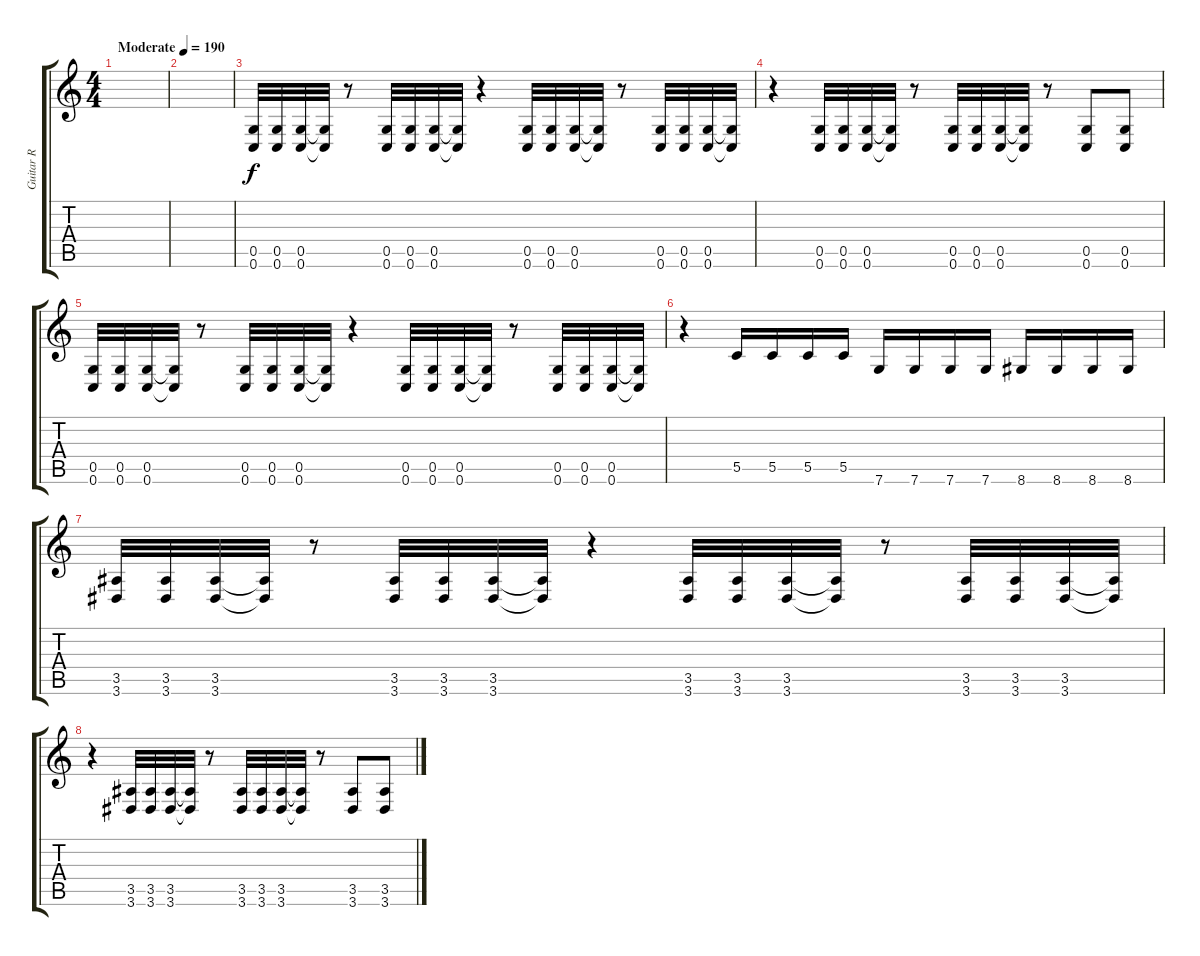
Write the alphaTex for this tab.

\track ("Guitar R" "Guitar R") {instrument distortionguitar}
\staff {score tabs}
\tuning (D4 A3 F3 C3 G2 C2) {hide}
\ts (4 4)
\tempo (190 "Moderate")
\clef g2
\ks c
|
|
(0.5 0.6).32 (0.5 0.6).32 (0.5 0.6).32 (0.5{t} 0.6{t}).32 r.8 (0.5 0.6).32 (0.5 0.6).32 (0.5 0.6).32 (0.5{t} 0.6{t}).32 r.4 (0.5 0.6).32 (0.5 0.6).32 (0.5 0.6).32 (0.5{t} 0.6{t}).32 r.8 (0.5 0.6).32 (0.5 0.6).32 (0.5 0.6).32 (0.5{t} 0.6{t}).32 |
r.4 (0.5 0.6).32 (0.5 0.6).32 (0.5 0.6).32 (0.5{t} 0.6{t}).32 r.8 (0.5 0.6).32 (0.5 0.6).32 (0.5 0.6).32 (0.5{t} 0.6{t}).32 r.8 (0.5 0.6).8 (0.5 0.6).8 |
(0.5 0.6).32 (0.5 0.6).32 (0.5 0.6).32 (0.5{t} 0.6{t}).32 r.8 (0.5 0.6).32 (0.5 0.6).32 (0.5 0.6).32 (0.5{t} 0.6{t}).32 r.4 (0.5 0.6).32 (0.5 0.6).32 (0.5 0.6).32 (0.5{t} 0.6{t}).32 r.8 (0.5 0.6).32 (0.5 0.6).32 (0.5 0.6).32 (0.5{t} 0.6{t}).32 |
r.4 5.5.16 5.5.16 5.5.16 5.5.16 7.6.16 7.6.16 7.6.16 7.6.16 8.6.16 8.6.16 8.6.16 8.6.16 |
(3.5 3.6).32 (3.5 3.6).32 (3.5 3.6).32 (3.5{t} 3.6{t}).32 r.8 (3.5 3.6).32 (3.5 3.6).32 (3.5 3.6).32 (3.5{t} 3.6{t}).32 r.4 (3.5 3.6).32 (3.5 3.6).32 (3.5 3.6).32 (3.5{t} 3.6{t}).32 r.8 (3.5 3.6).32 (3.5 3.6).32 (3.5 3.6).32 (3.5{t} 3.6{t}).32 |
r.4 (3.5 3.6).32 (3.5 3.6).32 (3.5 3.6).32 (3.5{t} 3.6{t}).32 r.8 (3.5 3.6).32 (3.5 3.6).32 (3.5 3.6).32 (3.5{t} 3.6{t}).32 r.8 (3.5 3.6).8 (3.5 3.6).8
